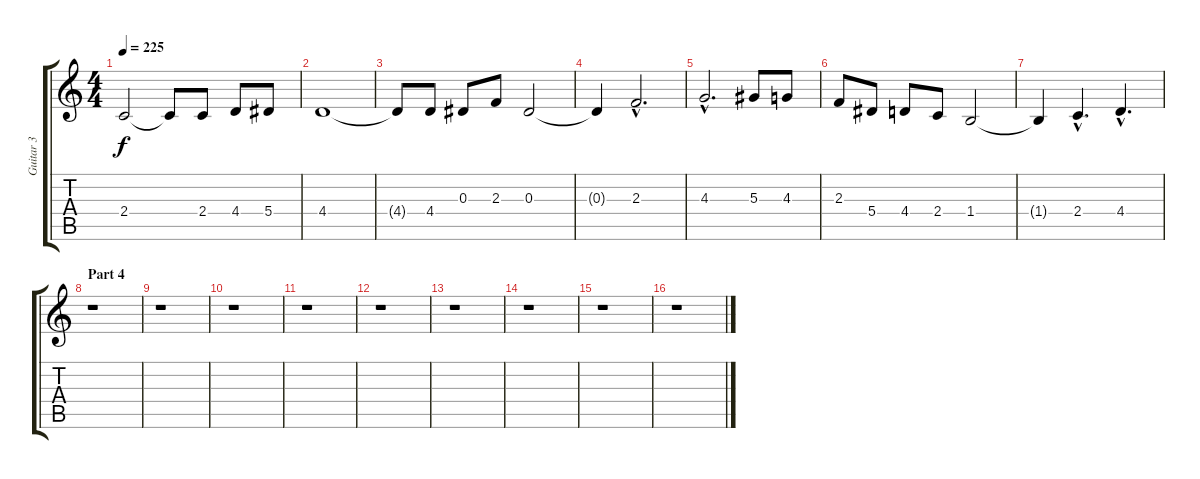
\track ("Guitar 3" "Guitar 3") {instrument distortionguitar}
\staff {score tabs}
\tuning (C4 G3 Eb3 Bb2 F2 C2) {hide}
\ts (4 4)
\tempo 225
\clef g2
\ks c
2.4{t}.2{dy f} 2.4{t}.8 2.4.8 4.4.8 5.4.8 |
4.4.1 |
4.4{t}.8 4.4.8 0.3.8 2.3.8 0.3.2 |
0.3{t}.4 2.3{hac}.2{d} |
4.3{hac}.2{d} 5.3.8 4.3.8 |
2.3.8 5.4.8 4.4.8 2.4.8 1.4.2 |
1.4{t}.4 2.4{hac}.4{d} 4.4{hac}.4{d} |
\section ("" "Part 4")
r.1 |
r.1 |
r.1 |
r.1 |
r.1 |
r.1 |
r.1 |
r.1 |
r.1
